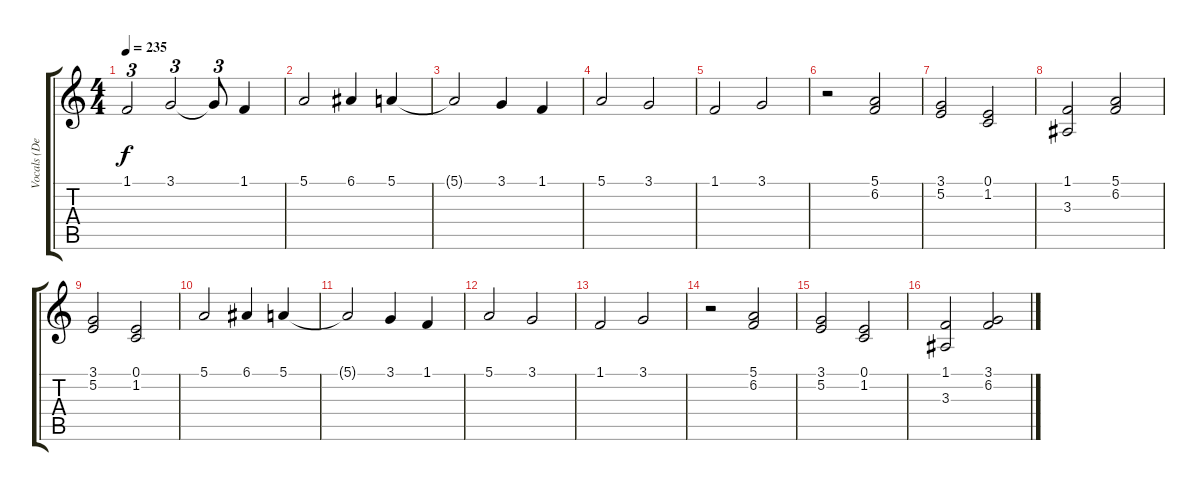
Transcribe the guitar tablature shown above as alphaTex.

\track ("Vocals (Deryck Whibley)" "Vocals (De") {instrument tenorsax}
\staff {score tabs}
\tuning (E4 B3 G3 D3 A2 E2) {hide}
\ts (4 4)
\tempo 235
\clef g2
\ks c
1.1.2{tu (3 2) dy f} 3.1.2{tu (3 2)} 3.1{t}.8{tu (3 2)} 1.1.4 |
5.1.2 6.1.4 5.1.4 |
5.1{t}.2 3.1.4 1.1.4 |
5.1.2 3.1.2 |
1.1.2 3.1.2 |
r.2 (5.1 6.2).2 |
(3.1 5.2).2 (0.1 1.2).2 |
(1.1 3.3).2 (5.1 6.2).2 |
(3.1 5.2).2 (0.1 1.2).2 |
5.1.2 6.1.4 5.1.4 |
5.1{t}.2 3.1.4 1.1.4 |
5.1.2 3.1.2 |
1.1.2 3.1.2 |
r.2 (5.1 6.2).2 |
(3.1 5.2).2 (0.1 1.2).2 |
(1.1 3.3).2 (3.1 6.2).2
